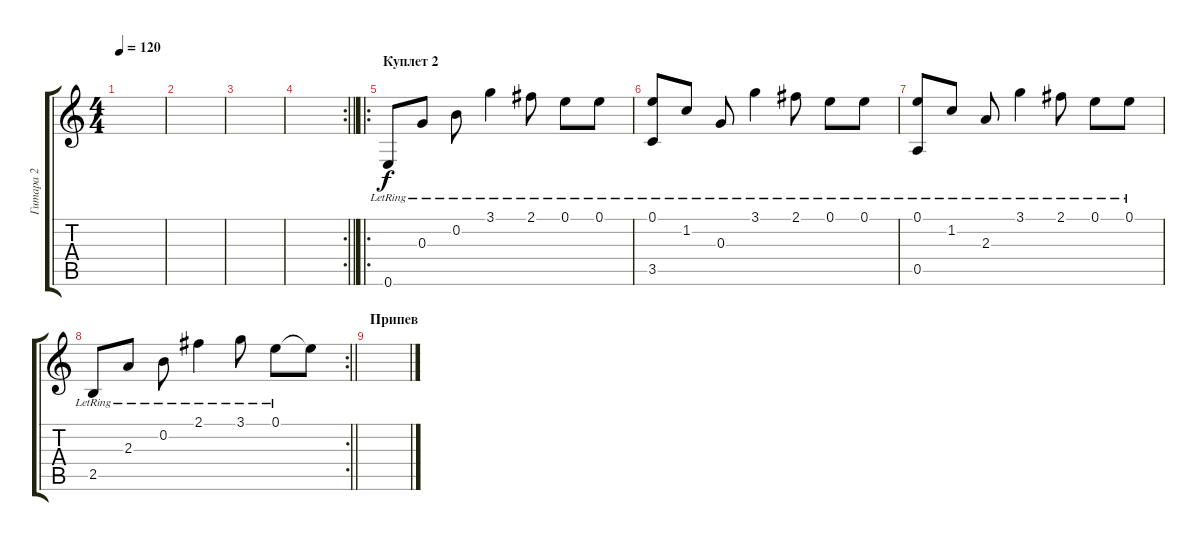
\track ("Гитара 2" "Гитара 2") {instrument acousticguitarsteel}
\staff {score tabs}
\tuning (E4 B3 G3 D3 A2 E2) {hide}
\ts (4 4)
\tempo 120
\clef g2
\ks c
|
|
|
\rc 2
\barLineRight lightlight
|
\ro
\section ("" "Куплет 2")
0.6{lr}.8 0.3{lr}.8 0.2{lr}.8 3.1{lr}.4 2.1{lr}.8 0.1{lr}.8 0.1{lr}.8 |
(0.1{lr} 3.5{lr}).8 1.2{lr}.8 0.3{lr}.8 3.1{lr}.4 2.1{lr}.8 0.1{lr}.8 0.1{lr}.8 |
(0.1{lr} 0.5{lr}).8 1.2{lr}.8 2.3{lr}.8 3.1{lr}.4 2.1{lr}.8 0.1{lr}.8 0.1{lr}.8 |
\rc 2
\barLineRight lightlight
2.5{lr}.8 2.3{lr}.8 0.2{lr}.8 2.1{lr}.4 3.1{lr}.8 0.1{lr}.8 0.1{t}.8 |
\section ("" "Припев")
